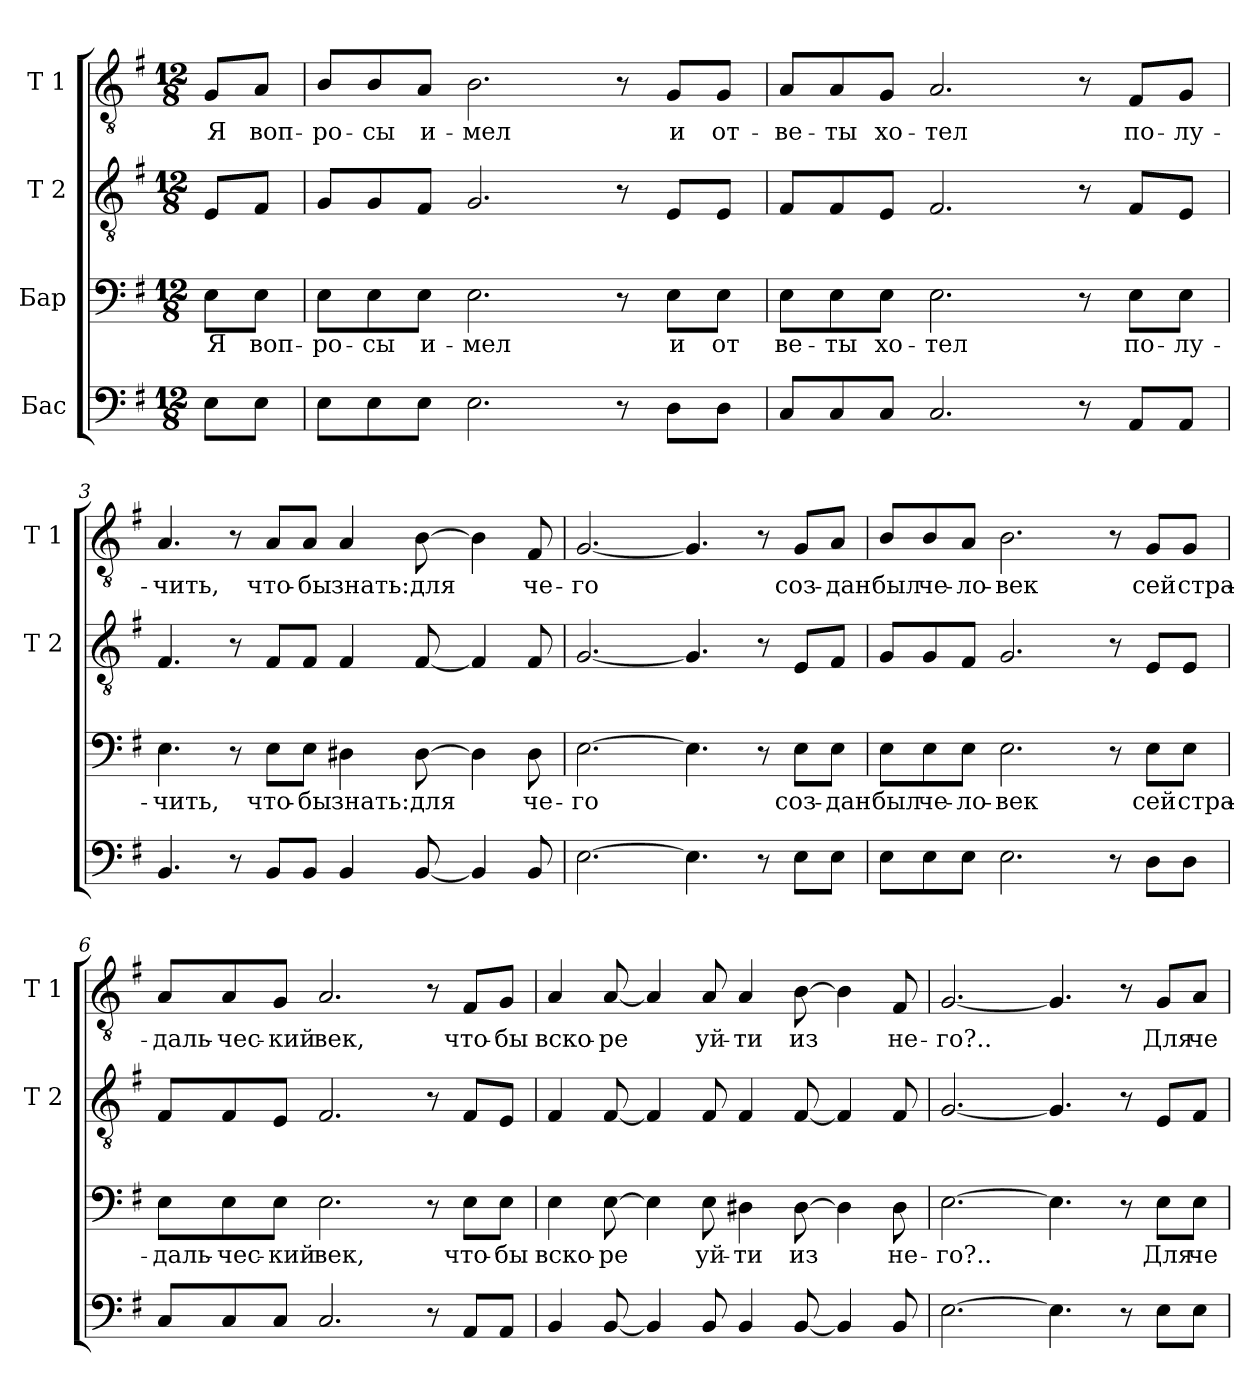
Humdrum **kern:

**kern	**kern	**text	**kern	**kern	**text
*part4	*part3	*part3	*part2	*part1	*part1
*staff4	*staff3	*staff3	*staff2	*staff1	*staff1
*I"Бас	*I"Бар	*	*I"T 2	*I"T 1	*
*	*	*	*I'T 2	*I'T 1	*
*clefF4	*clefF4	*	*clefGv2	*clefGv2	*
*k[f#]	*k[f#]	*	*k[f#]	*k[f#]	*
*e:	*e:	*	*e:	*e:	*
*M12/8	*M12/8	*	*M12/8	*M12/8	*
=	=	=	=	=	=
!	!	!LO:LY:b	!	!	!LO:LY:b
8E\L	8E\L	Я	8E/L	8G/L	Я
!	!	!LO:LY:b	!	!	!LO:LY:b
8E\J	8E\J	воп-	8F#/J	8A/J	воп-
=1	=1	=1	=1	=1	=1
!	!	!LO:LY:b	!	!	!LO:LY:b
8E\L	8E\L	-ро-	8G/L	8B/L	-ро-
!	!	!LO:LY:b	!	!	!LO:LY:b
8E\	8E\	-сы	8G/	8B/	-сы
!	!	!LO:LY:b	!	!	!LO:LY:b
8E\J	8E\J	и-	8F#/J	8A/J	и-
!	!	!LO:LY:b	!	!	!LO:LY:b
2.E\	2.E\	-мел	2.G/	2.B\	-мел
8r	8r	.	8r	8r	.
!	!	!LO:LY:b	!	!	!LO:LY:b
8D\L	8E\L	и	8E/L	8G/L	и
!	!	!LO:LY:b	!	!	!LO:LY:b
8D\J	8E\J	от	8E/J	8G/J	от-
=2	=2	=2	=2	=2	=2
!	!	!LO:LY:b	!	!	!LO:LY:b
8C/L	8E\L	ве-	8F#/L	8A/L	-ве-
!	!	!LO:LY:b	!	!	!LO:LY:b
8C/	8E\	-ты	8F#/	8A/	-ты
!	!	!LO:LY:b	!	!	!LO:LY:b
8C/J	8E\J	хо-	8E/J	8G/J	хо-
!	!	!LO:LY:b	!	!	!LO:LY:b
2.C/	2.E\	-тел	2.F#/	2.A/	-тел
8r	8r	.	8r	8r	.
!	!	!LO:LY:b	!	!	!LO:LY:b
8AA/L	8E\L	по-	8F#/L	8F#/L	по-
!	!	!LO:LY:b	!	!	!LO:LY:b
8AA/J	8E\J	-лу-	8E/J	8G/J	-лу-
=3	=3	=3	=3	=3	=3
!	!	!LO:LY:b	!	!	!LO:LY:b
4.BB/	4.E\	-чить,	4.F#/	4.A/	-чить,
8r	8r	.	8r	8r	.
!	!	!LO:LY:b	!	!	!LO:LY:b
8BB/L	8E\L	что-	8F#/L	8A/L	что-
!	!	!LO:LY:b	!	!	!LO:LY:b
8BB/J	8E\J	-бы	8F#/J	8A/J	-бы
!	!	!LO:LY:b	!	!	!LO:LY:b
4BB/	4D#X\	знать:	4F#/	4A/	знать:
!	!	!LO:LY:b	!	!	!LO:LY:b
[8BB/	[8D#\	для	[8F#/	[8B\	для
4BB/]	4D#\]	.	4F#/]	4B\]	.
!	!	!LO:LY:b	!	!	!LO:LY:b
8BB/	8D#\	че-	8F#/	8F#/	че-
!!LO:LB:g=z
=4	=4	=4	=4	=4	=4
!	!	!LO:LY:b	!	!	!LO:LY:b
[2.E\	[2.E\	-го	[2.G/	[2.G/	-го
4.E\]	4.E\]	.	4.G/]	4.G/]	.
8r	8r	.	8r	8r	.
!	!	!LO:LY:b	!	!	!LO:LY:b
8E\L	8E\L	соз-	8E/L	8G/L	соз-
!	!	!LO:LY:b	!	!	!LO:LY:b
8E\J	8E\J	-дан	8F#/J	8A/J	-дан
=5	=5	=5	=5	=5	=5
!	!	!LO:LY:b	!	!	!LO:LY:b
8E\L	8E\L	был	8G/L	8B/L	был
!	!	!LO:LY:b	!	!	!LO:LY:b
8E\	8E\	че-	8G/	8B/	че-
!	!	!LO:LY:b	!	!	!LO:LY:b
8E\J	8E\J	-ло-	8F#/J	8A/J	-ло-
!	!	!LO:LY:b	!	!	!LO:LY:b
2.E\	2.E\	-век	2.G/	2.B\	-век
!	!	!LO:LY:b	!	!	!LO:LY:b
8r	8r	в	8r	8r	в
!	!	!LO:LY:b	!	!	!LO:LY:b
8D\L	8E\L	сей	8E/L	8G/L	сей
!	!	!LO:LY:b	!	!	!LO:LY:b
8D\J	8E\J	стра-	8E/J	8G/J	стра-
=6	=6	=6	=6	=6	=6
!	!	!LO:LY:b	!	!	!LO:LY:b
8C/L	8E\L	-даль-	8F#/L	8A/L	-даль-
!	!	!LO:LY:b	!	!	!LO:LY:b
8C/	8E\	-чес-	8F#/	8A/	-чес-
!	!	!LO:LY:b	!	!	!LO:LY:b
8C/J	8E\J	-кий	8E/J	8G/J	-кий
!	!	!LO:LY:b	!	!	!LO:LY:b
2.C/	2.E\	век,	2.F#/	2.A/	век,
8r	8r	.	8r	8r	.
!	!	!LO:LY:b	!	!	!LO:LY:b
8AA/L	8E\L	что-	8F#/L	8F#/L	что-
!	!	!LO:LY:b	!	!	!LO:LY:b
8AA/J	8E\J	-бы	8E/J	8G/J	-бы
!!LO:LB:g=z
=7	=7	=7	=7	=7	=7
!	!	!LO:LY:b	!	!	!LO:LY:b
4BB/	4E\	вско-	4F#/	4A/	вско-
!	!	!LO:LY:b	!	!	!LO:LY:b
[8BB/	[8E\	-ре	[8F#/	[8A/	-ре
4BB/]	4E\]	.	4F#/]	4A/]	.
!	!	!LO:LY:b	!	!	!LO:LY:b
8BB/	8E\	уй-	8F#/	8A/	уй-
!	!	!LO:LY:b	!	!	!LO:LY:b
4BB/	4D#X\	-ти	4F#/	4A/	-ти
!	!	!LO:LY:b	!	!	!LO:LY:b
[8BB/	[8D#\	из	[8F#/	[8B\	из
4BB/]	4D#\]	.	4F#/]	4B\]	.
!	!	!LO:LY:b	!	!	!LO:LY:b
8BB/	8D#\	не-	8F#/	8F#/	не-
=8	=8	=8	=8	=8	=8
!	!	!LO:LY:b	!	!	!LO:LY:b
[2.E\	[2.E\	-го?..	[2.G/	[2.G/	-го?..
4.E\]	4.E\]	.	4.G/]	4.G/]	.
8r	8r	.	8r	8r	.
!	!	!LO:LY:b	!	!	!LO:LY:b
8E\L	8E\L	Для	8E/L	8G/L	Для
!	!	!LO:LY:b	!	!	!LO:LY:b
8E\J	8E\J	че-	8F#/J	8A/J	че-
=	=	=	=	=	=
*-	*-	*-	*-	*-	*-
